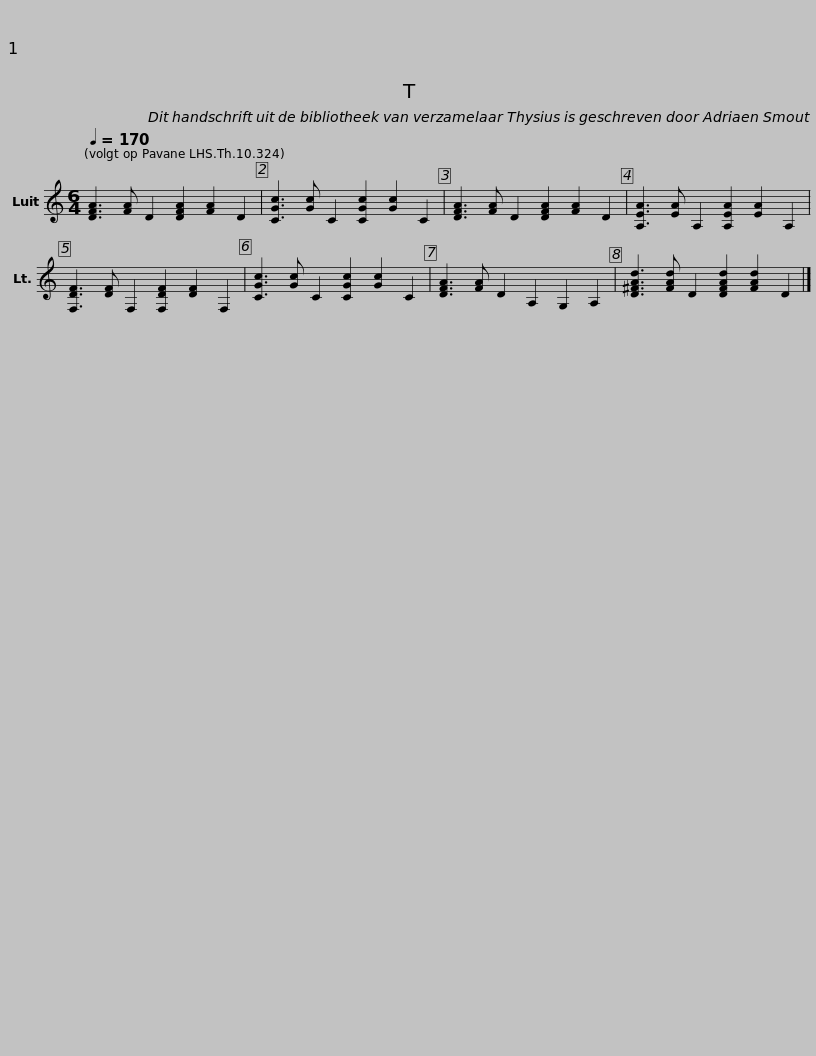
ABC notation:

X:1
L:1/8
Q:1/4=170
M:6/4
I:linebreak $
K:C
V:1 treble
V:1
 [DFA]3 [FA] D2 [DFA]2 [FA]2 D2 | [CGc]3 [Gc] C2 [CGc]2 [Gc]2 C2 | [DFA]3 [FA] D2 [DFA]2 [FA]2 D2 | [A,EA]3 [EA] A,2 [A,EA]2 [EA]2 A,2 |$ [F,DF]3 [DF] F,2 [F,DF]2 [DF]2 F,2 | %5
 [CGc]3 [Gc] C2 [CGc]2 [Gc]2 C2 | [DFA]3 [FA] D2 A,2 G,2 A,2 | [D^FAd]3 [FAd] D2 [DFAd]2 [FAd]2 D2 |] %8
